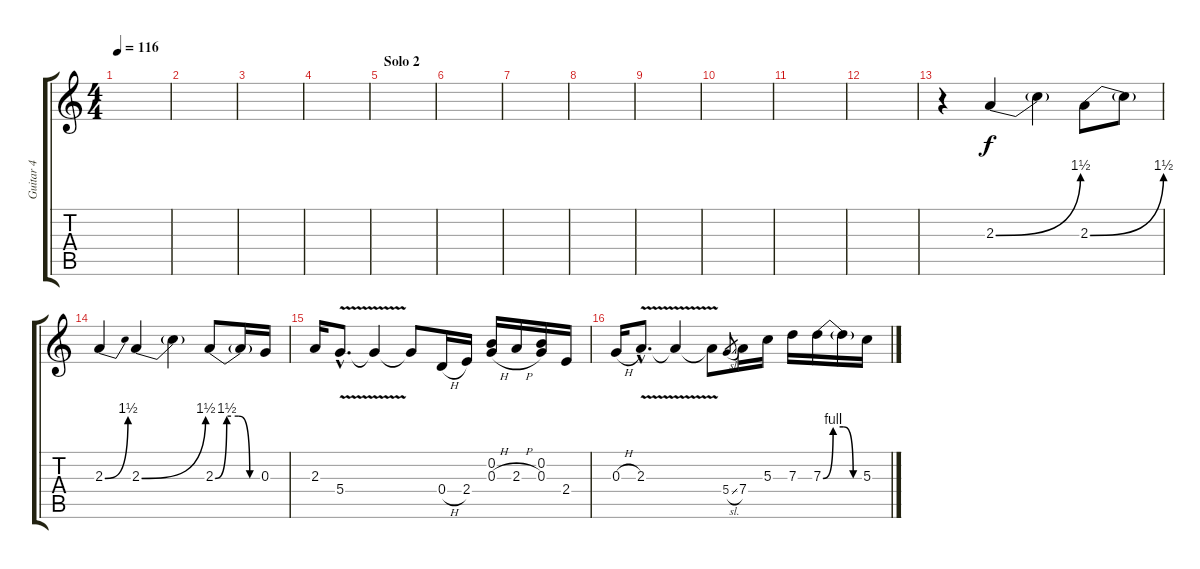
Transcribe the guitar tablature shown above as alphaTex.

\track ("Guitar 4" "Guitar 4") {instrument overdrivenguitar}
\staff {score tabs}
\tuning (E4 B3 G3 D3 A2 E2) {hide}
\ts (4 4)
\tempo 116
\clef g2
\ks c
|
|
|
|
\section ("" "Solo 2")
|
|
|
|
|
|
|
|
r.4 2.3{be (bend 0 0 60 6)}.4 2.3{t}.4 2.3{be (bend 0 0 60 6)}.8 2.3{t}.8 |
2.3{be (bend 0 0 60 6)}.4 2.3{be (bend 0 0 60 6)}.4 2.3{t}.4 2.3{be (custom 0 0 15 6 30 6 45 0 60 0)}.8 2.3{t}.16 0.3.16 |
2.3.16 5.4{v hac}.8{d} 5.4{t}.4 5.4{t}.8 0.4{h}.16 2.4.16 (0.2 0.3{h}).16 2.3{h}.16 (0.2 0.3).16 2.4.16 |
0.3{h}.16 2.3{v hac}.8{d} 2.3{v t}.4 2.3{t}.8 5.4{sl}.8{gr} 7.4.16 5.3.16 7.3.16 7.3{be (custom 0 0 15 4 30 4 45 0 60 0)}.16 7.3{t}.16 5.3.16
